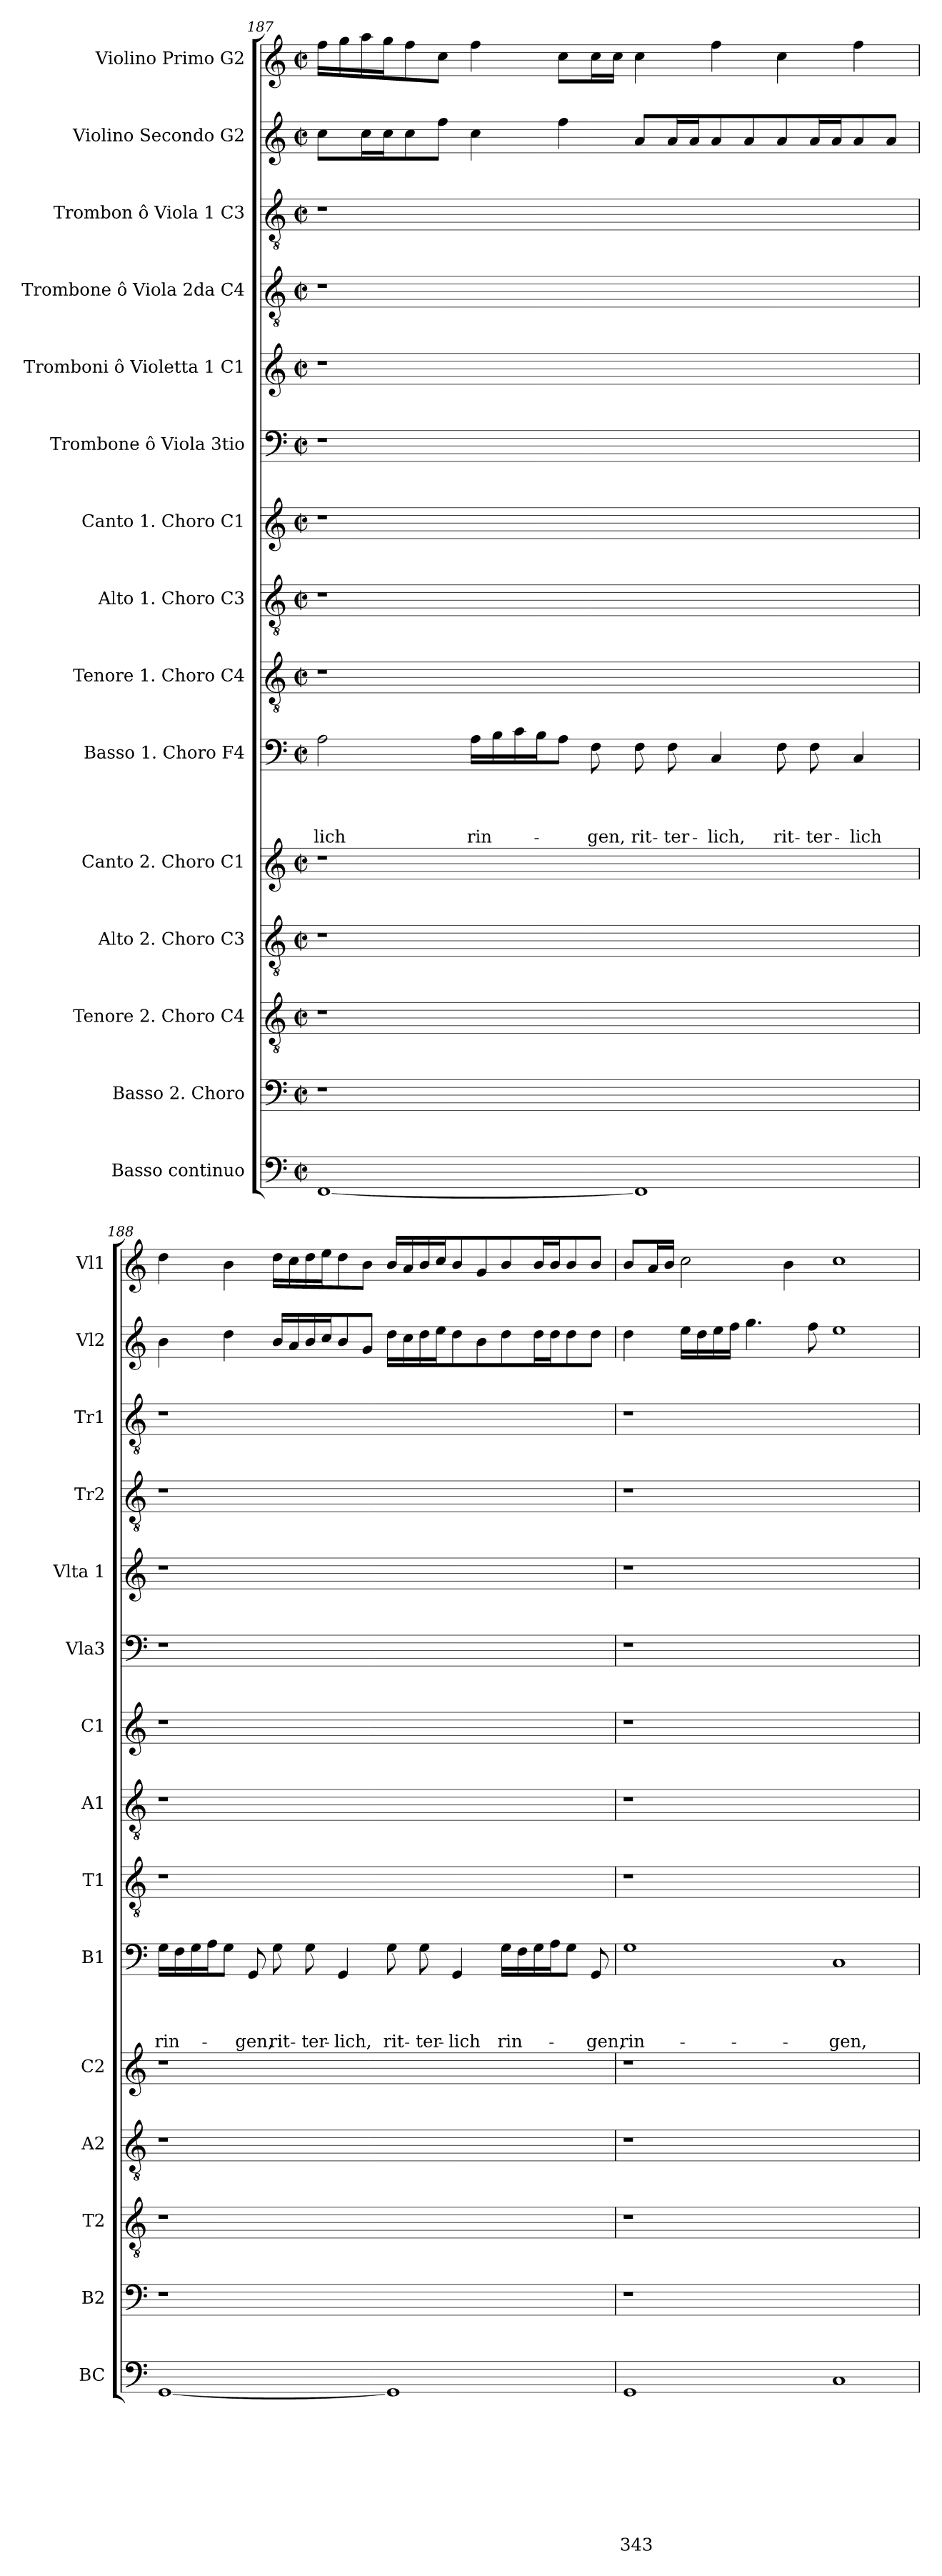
**kern	**text	**text	**text	**text	**text	**text	**text	**text	**text	**kern	**kern	**kern	**kern	**kern	**text	**text	**text	**text	**kern	**kern	**kern	**kern	**kern	**kern	**kern	**kern	**kern
*part15	*part15	*part15	*part15	*part15	*part15	*part15	*part15	*part15	*part15	*part14	*part13	*part12	*part11	*part10	*part10	*part10	*part10	*part10	*part9	*part8	*part7	*part6	*part5	*part4	*part3	*part2	*part1
*staff15	*staff15	*staff15	*staff15	*staff15	*staff15	*staff15	*staff15	*staff15	*staff15	*staff14	*staff13	*staff12	*staff11	*staff10	*staff10	*staff10	*staff10	*staff10	*staff9	*staff8	*staff7	*staff6	*staff5	*staff4	*staff3	*staff2	*staff1
*I"Basso continuo	*	*	*	*	*	*	*	*	*	*I"Basso 2. Choro	*I"Tenore 2. Choro C4	*I"Alto 2. Choro C3	*I"Canto 2. Choro  C1	*I"Basso 1. Choro F4	*	*	*	*	*I"Tenore 1. Choro C4	*I"Alto 1. Choro C3	*I"Canto 1. Choro  C1	*I"Trombone ô Viola 3tio	*I"Tromboni ô Violetta 1 C1	*I"Trombone ô Viola 2da C4	*I"Trombon ô Viola 1 C3	*I"Violino Secondo G2	*I"Violino Primo G2
*I'BC	*	*	*	*	*	*	*	*	*	*I'B2	*I'T2	*I'A2	*I'C2	*I'B1	*	*	*	*	*I'T1	*I'A1	*I'C1	*I'Vla3	*I'Vlta 1	*I'Tr2	*I'Tr1	*I'Vl2	*I'Vl1
!!LO:LB:g=z
*clefF4	*	*	*	*	*	*	*	*	*	*clefF4	*clefGv2	*clefGv2	*clefG2	*clefF4	*	*	*	*	*clefGv2	*clefGv2	*clefG2	*clefF4	*clefG2	*clefGv2	*clefGv2	*clefG2	*clefG2
*k[]	*	*	*	*	*	*	*	*	*	*k[]	*k[]	*k[]	*k[]	*k[]	*	*	*	*	*k[]	*k[]	*k[]	*k[]	*k[]	*k[]	*k[]	*k[]	*k[]
*C:	*	*	*	*	*	*	*	*	*	*C:	*C:	*C:	*C:	*C:	*	*	*	*	*C:	*C:	*C:	*C:	*C:	*C:	*C:	*C:	*C:
*M2/2	*	*	*	*	*	*	*	*	*	*M2/2	*M2/2	*M2/2	*M2/2	*M2/2	*	*	*	*	*M2/2	*M2/2	*M2/2	*M2/2	*M2/2	*M2/2	*M2/2	*M2/2	*M2/2
*met(c|)	*	*	*	*	*	*	*	*	*	*met(c|)	*met(c|)	*met(c|)	*met(c|)	*met(c|)	*	*	*	*	*met(c|)	*met(c|)	*met(c|)	*met(c|)	*met(c|)	*met(c|)	*met(c|)	*met(c|)	*met(c|)
=187	=187	=187	=187	=187	=187	=187	=187	=187	=187	=187	=187	=187	=187	=187	=187	=187	=187	=187	=187	=187	=187	=187	=187	=187	=187	=187	=187
!	!	!	!	!	!	!	!	!	!	!	!	!	!	!	!	!	!	!LO:LY:b	!	!	!	!	!	!	!	!	!
[1FF	.	.	.	.	.	.	.	.	.	1r	1r	1r	1r	2A\	.	.	.	-lich	1r	1r	1r	1r	1r	1r	1r	8cc\L	16ff\LL
.	.	.	.	.	.	.	.	.	.	.	.	.	.	.	.	.	.	.	.	.	.	.	.	.	.	.	16gg\
.	.	.	.	.	.	.	.	.	.	.	.	.	.	.	.	.	.	.	.	.	.	.	.	.	.	16cc\L	16aa\
.	.	.	.	.	.	.	.	.	.	.	.	.	.	.	.	.	.	.	.	.	.	.	.	.	.	16cc\J	16gg\J
.	.	.	.	.	.	.	.	.	.	.	.	.	.	.	.	.	.	.	.	.	.	.	.	.	.	8cc\	8ff\
.	.	.	.	.	.	.	.	.	.	.	.	.	.	.	.	.	.	.	.	.	.	.	.	.	.	8ff\J	8cc\J
!	!	!	!	!	!	!	!	!	!	!	!	!	!	!	!	!	!	!LO:LY:b	!	!	!	!	!	!	!	!	!
.	.	.	.	.	.	.	.	.	.	.	.	.	.	16A\LL	.	.	.	rin-	.	.	.	.	.	.	.	4cc\	4ff\
.	.	.	.	.	.	.	.	.	.	.	.	.	.	16B\	.	.	.	.	.	.	.	.	.	.	.	.	.
.	.	.	.	.	.	.	.	.	.	.	.	.	.	16c\	.	.	.	.	.	.	.	.	.	.	.	.	.
.	.	.	.	.	.	.	.	.	.	.	.	.	.	16B\J	.	.	.	.	.	.	.	.	.	.	.	.	.
.	.	.	.	.	.	.	.	.	.	.	.	.	.	8A\J	.	.	.	.	.	.	.	.	.	.	.	4ff\	8cc\L
!	!	!	!	!	!	!	!	!	!	!	!	!	!	!	!	!	!	!LO:LY:b	!	!	!	!	!	!	!	!	!
.	.	.	.	.	.	.	.	.	.	.	.	.	.	8F\	.	.	.	-gen,	.	.	.	.	.	.	.	.	16cc\L
.	.	.	.	.	.	.	.	.	.	.	.	.	.	.	.	.	.	.	.	.	.	.	.	.	.	.	16cc\JJ
!	!	!	!	!	!	!	!	!	!	!	!	!	!	!	!	!	!	!LO:LY:b	!	!	!	!	!	!	!	!	!
1FF]	.	.	.	.	.	.	.	.	.	1ryy	1ryy	1ryy	1ryy	8F\	.	.	.	rit-	1ryy	1ryy	1ryy	1ryy	1ryy	1ryy	1ryy	8a/L	4cc\
!	!	!	!	!	!	!	!	!	!	!	!	!	!	!	!	!	!	!LO:LY:b	!	!	!	!	!	!	!	!	!
.	.	.	.	.	.	.	.	.	.	.	.	.	.	8F\	.	.	.	-ter-	.	.	.	.	.	.	.	16a/L	.
.	.	.	.	.	.	.	.	.	.	.	.	.	.	.	.	.	.	.	.	.	.	.	.	.	.	16a/J	.
!	!	!	!	!	!	!	!	!	!	!	!	!	!	!	!	!	!	!LO:LY:b	!	!	!	!	!	!	!	!	!
.	.	.	.	.	.	.	.	.	.	.	.	.	.	4C/	.	.	.	-lich,	.	.	.	.	.	.	.	8a/	4ff\
.	.	.	.	.	.	.	.	.	.	.	.	.	.	.	.	.	.	.	.	.	.	.	.	.	.	8a/	.
!	!	!	!	!	!	!	!	!	!	!	!	!	!	!	!	!	!	!LO:LY:b	!	!	!	!	!	!	!	!	!
.	.	.	.	.	.	.	.	.	.	.	.	.	.	8F\	.	.	.	rit-	.	.	.	.	.	.	.	8a/	4cc\
!	!	!	!	!	!	!	!	!	!	!	!	!	!	!	!	!	!	!LO:LY:b	!	!	!	!	!	!	!	!	!
.	.	.	.	.	.	.	.	.	.	.	.	.	.	8F\	.	.	.	-ter-	.	.	.	.	.	.	.	16a/L	.
.	.	.	.	.	.	.	.	.	.	.	.	.	.	.	.	.	.	.	.	.	.	.	.	.	.	16a/J	.
!	!	!	!	!	!	!	!	!	!	!	!	!	!	!	!	!	!	!LO:LY:b	!	!	!	!	!	!	!	!	!
.	.	.	.	.	.	.	.	.	.	.	.	.	.	4C/	.	.	.	-lich	.	.	.	.	.	.	.	8a/	4ff\
.	.	.	.	.	.	.	.	.	.	.	.	.	.	.	.	.	.	.	.	.	.	.	.	.	.	8a/J	.
=188	=188	=188	=188	=188	=188	=188	=188	=188	=188	=188	=188	=188	=188	=188	=188	=188	=188	=188	=188	=188	=188	=188	=188	=188	=188	=188	=188
!	!	!	!	!	!	!	!	!	!	!	!	!	!	!	!	!	!	!LO:LY:b	!	!	!	!	!	!	!	!	!
[1GG	.	.	.	.	.	.	.	.	.	1r	1r	1r	1r	16G\LL	.	.	.	rin-	1r	1r	1r	1r	1r	1r	1r	4b\	4dd\
.	.	.	.	.	.	.	.	.	.	.	.	.	.	16F\	.	.	.	.	.	.	.	.	.	.	.	.	.
.	.	.	.	.	.	.	.	.	.	.	.	.	.	16G\	.	.	.	.	.	.	.	.	.	.	.	.	.
.	.	.	.	.	.	.	.	.	.	.	.	.	.	16A\J	.	.	.	.	.	.	.	.	.	.	.	.	.
.	.	.	.	.	.	.	.	.	.	.	.	.	.	8G\J	.	.	.	.	.	.	.	.	.	.	.	4dd\	4b\
!	!	!	!	!	!	!	!	!	!	!	!	!	!	!	!	!	!	!LO:LY:b	!	!	!	!	!	!	!	!	!
.	.	.	.	.	.	.	.	.	.	.	.	.	.	8GG/	.	.	.	-gen,	.	.	.	.	.	.	.	.	.
!	!	!	!	!	!	!	!	!	!	!	!	!	!	!	!	!	!	!LO:LY:b	!	!	!	!	!	!	!	!	!
.	.	.	.	.	.	.	.	.	.	.	.	.	.	8G\	.	.	.	rit-	.	.	.	.	.	.	.	16b/LL	16dd\LL
.	.	.	.	.	.	.	.	.	.	.	.	.	.	.	.	.	.	.	.	.	.	.	.	.	.	16a/	16cc\
!	!	!	!	!	!	!	!	!	!	!	!	!	!	!	!	!	!	!LO:LY:b	!	!	!	!	!	!	!	!	!
.	.	.	.	.	.	.	.	.	.	.	.	.	.	8G\	.	.	.	-ter-	.	.	.	.	.	.	.	16b/	16dd\
.	.	.	.	.	.	.	.	.	.	.	.	.	.	.	.	.	.	.	.	.	.	.	.	.	.	16cc/J	16ee\J
!	!	!	!	!	!	!	!	!	!	!	!	!	!	!	!	!	!	!LO:LY:b	!	!	!	!	!	!	!	!	!
.	.	.	.	.	.	.	.	.	.	.	.	.	.	4GG/	.	.	.	-lich,	.	.	.	.	.	.	.	8b/	8dd\
.	.	.	.	.	.	.	.	.	.	.	.	.	.	.	.	.	.	.	.	.	.	.	.	.	.	8g/J	8b\J
!	!	!	!	!	!	!	!	!	!	!	!	!	!	!	!	!	!	!LO:LY:b	!	!	!	!	!	!	!	!	!
1GG]	.	.	.	.	.	.	.	.	.	1ryy	1ryy	1ryy	1ryy	8G\	.	.	.	rit-	1ryy	1ryy	1ryy	1ryy	1ryy	1ryy	1ryy	16dd\LL	16b/LL
.	.	.	.	.	.	.	.	.	.	.	.	.	.	.	.	.	.	.	.	.	.	.	.	.	.	16cc\	16a/
!	!	!	!	!	!	!	!	!	!	!	!	!	!	!	!	!	!	!LO:LY:b	!	!	!	!	!	!	!	!	!
.	.	.	.	.	.	.	.	.	.	.	.	.	.	8G\	.	.	.	-ter-	.	.	.	.	.	.	.	16dd\	16b/
.	.	.	.	.	.	.	.	.	.	.	.	.	.	.	.	.	.	.	.	.	.	.	.	.	.	16ee\J	16cc/J
!	!	!	!	!	!	!	!	!	!	!	!	!	!	!	!	!	!	!LO:LY:b	!	!	!	!	!	!	!	!	!
.	.	.	.	.	.	.	.	.	.	.	.	.	.	4GG/	.	.	.	-lich	.	.	.	.	.	.	.	8dd\	8b/
.	.	.	.	.	.	.	.	.	.	.	.	.	.	.	.	.	.	.	.	.	.	.	.	.	.	8b\	8g/
!	!	!	!	!	!	!	!	!	!	!	!	!	!	!	!	!	!	!LO:LY:b	!	!	!	!	!	!	!	!	!
.	.	.	.	.	.	.	.	.	.	.	.	.	.	16G\LL	.	.	.	rin-	.	.	.	.	.	.	.	8dd\	8b/
.	.	.	.	.	.	.	.	.	.	.	.	.	.	16F\	.	.	.	.	.	.	.	.	.	.	.	.	.
.	.	.	.	.	.	.	.	.	.	.	.	.	.	16G\	.	.	.	.	.	.	.	.	.	.	.	16dd\L	16b/L
.	.	.	.	.	.	.	.	.	.	.	.	.	.	16A\J	.	.	.	.	.	.	.	.	.	.	.	16dd\J	16b/J
.	.	.	.	.	.	.	.	.	.	.	.	.	.	8G\J	.	.	.	.	.	.	.	.	.	.	.	8dd\	8b/
!	!	!	!	!	!	!	!	!	!	!	!	!	!	!	!	!	!	!LO:LY:b	!	!	!	!	!	!	!	!	!
.	.	.	.	.	.	.	.	.	.	.	.	.	.	8GG/	.	.	.	-gen,	.	.	.	.	.	.	.	8dd\J	8b/J
!!LO:PB:g=z
=189	=189	=189	=189	=189	=189	=189	=189	=189	=189	=189	=189	=189	=189	=189	=189	=189	=189	=189	=189	=189	=189	=189	=189	=189	=189	=189	=189
!	!	!	!	!	!	!	!	!	!LO:LY:b	!	!	!	!	!	!	!	!	!LO:LY:b	!	!	!	!	!	!	!	!	!
1GG	.	.	.	.	.	.	.	.	343	1r	1r	1r	1r	1G	.	.	.	rin-	1r	1r	1r	1r	1r	1r	1r	4dd\	8b/L
.	.	.	.	.	.	.	.	.	.	.	.	.	.	.	.	.	.	.	.	.	.	.	.	.	.	.	16a/L
.	.	.	.	.	.	.	.	.	.	.	.	.	.	.	.	.	.	.	.	.	.	.	.	.	.	.	16b/JJ
.	.	.	.	.	.	.	.	.	.	.	.	.	.	.	.	.	.	.	.	.	.	.	.	.	.	16ee\LL	2cc\
.	.	.	.	.	.	.	.	.	.	.	.	.	.	.	.	.	.	.	.	.	.	.	.	.	.	16dd\	.
.	.	.	.	.	.	.	.	.	.	.	.	.	.	.	.	.	.	.	.	.	.	.	.	.	.	16ee\	.
.	.	.	.	.	.	.	.	.	.	.	.	.	.	.	.	.	.	.	.	.	.	.	.	.	.	16ff\JJ	.
.	.	.	.	.	.	.	.	.	.	.	.	.	.	.	.	.	.	.	.	.	.	.	.	.	.	4.gg\	.
.	.	.	.	.	.	.	.	.	.	.	.	.	.	.	.	.	.	.	.	.	.	.	.	.	.	.	4b\
.	.	.	.	.	.	.	.	.	.	.	.	.	.	.	.	.	.	.	.	.	.	.	.	.	.	8ff\	.
!	!	!	!	!	!	!	!	!	!	!	!	!	!	!	!	!	!	!LO:LY:b	!	!	!	!	!	!	!	!	!
1C	.	.	.	.	.	.	.	.	.	1ryy	1ryy	1ryy	1ryy	1C	.	.	.	-gen,	1ryy	1ryy	1ryy	1ryy	1ryy	1ryy	1ryy	1ee	1cc
=	=	=	=	=	=	=	=	=	=	=	=	=	=	=	=	=	=	=	=	=	=	=	=	=	=	=	=
*-	*-	*-	*-	*-	*-	*-	*-	*-	*-	*-	*-	*-	*-	*-	*-	*-	*-	*-	*-	*-	*-	*-	*-	*-	*-	*-	*-
